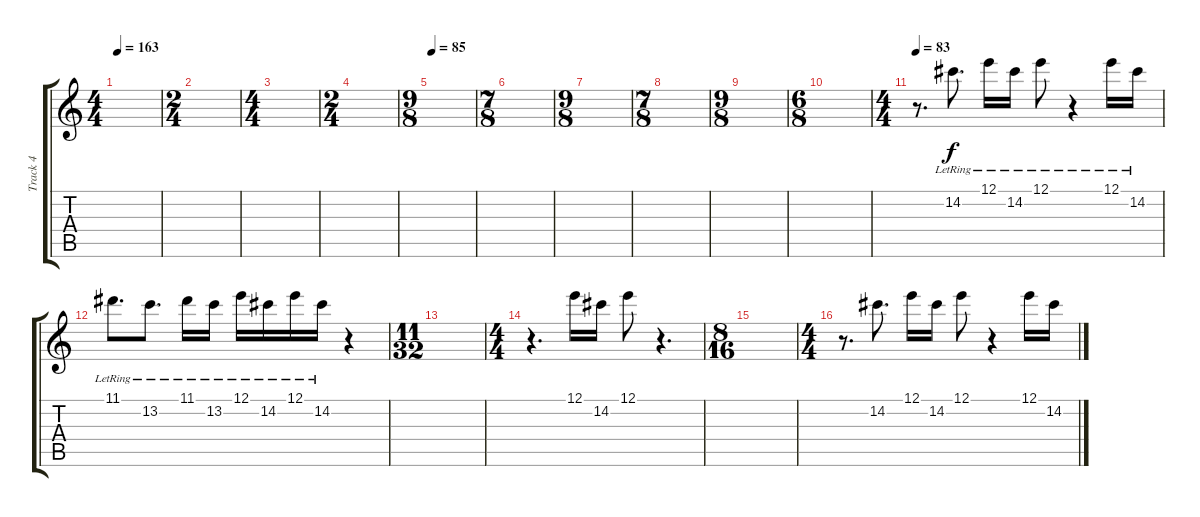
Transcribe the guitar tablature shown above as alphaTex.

\track ("Track 4" "Track 4") {instrument electricguitarclean}
\staff {score tabs}
\tuning (E4 B3 G3 D3 A2 E2) {hide}
\ts (4 4)
\tempo 163
\clef g2
\ks c
|
\ts (2 4)
|
\ts (4 4)
|
\ts (2 4)
|
\ts (9 8)
\tempo 85
|
\ts (7 8)
|
\ts (9 8)
|
\ts (7 8)
|
\ts (9 8)
|
\ts (6 8)
|
\ts (4 4)
\tempo 83
r.8{d} 14.2{lr}.8{d} 12.1{lr}.16 14.2{lr}.16 12.1{lr}.8 r.4 12.1{lr}.16 14.2{lr}.16 |
11.1{lr}.8{d} 13.2{lr}.8{d} 11.1{lr}.16 13.2{lr}.16 12.1{lr}.16 14.2{lr}.16 12.1{lr}.16 14.2{lr}.16 r.4 |
\ts (11 32)
|
\ts (4 4)
r.4{d} 12.1.16 14.2.16 12.1.8 r.4{d} |
\ts (8 16)
|
\ts (4 4)
r.8{d} 14.2.8{d} 12.1.16 14.2.16 12.1.8 r.4 12.1.16 14.2.16
